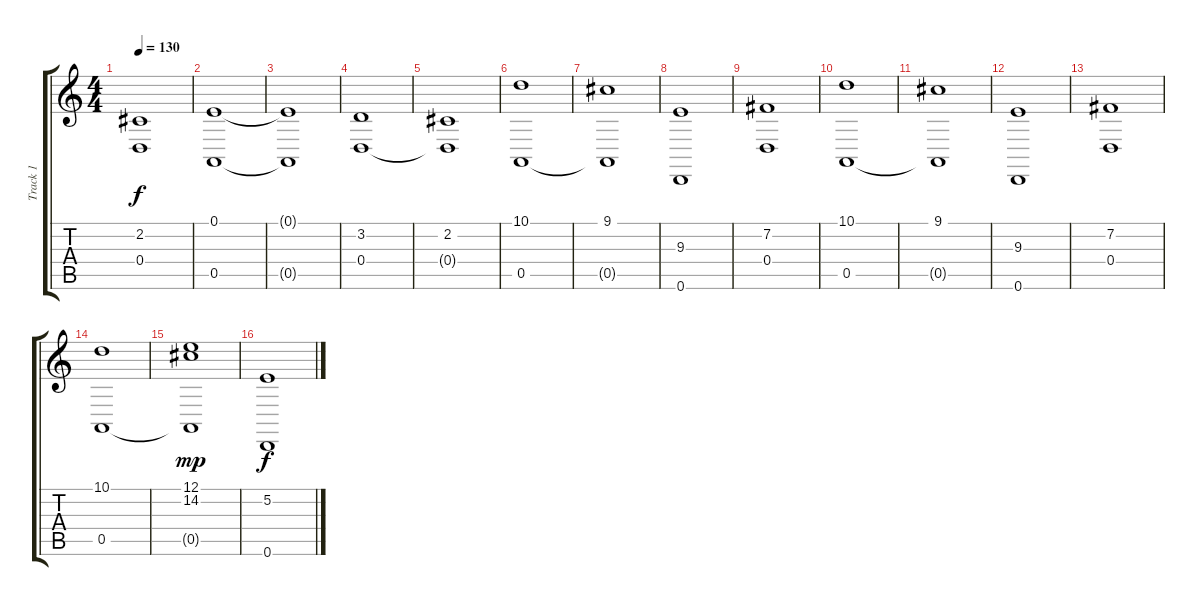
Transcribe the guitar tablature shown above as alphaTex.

\track ("Track 1" "Track 1") {instrument synthstrings2}
\staff {score tabs}
\tuning (E4 B3 G3 D3 A2 D2) {hide}
\ts (4 4)
\tempo 130
\clef g2
\ks c
(2.2 0.4{t}).1{dy f} |
(0.1 0.5).1 |
(0.1{t} 0.5{t}).1 |
(3.2 0.4).1 |
(2.2 0.4{t}).1 |
(10.1 0.5).1 |
(9.1 0.5{t}).1 |
(9.3 0.6).1 |
(7.2 0.4).1 |
(10.1 0.5).1 |
(9.1 0.5{t}).1 |
(9.3 0.6).1 |
(7.2 0.4).1 |
(10.1 0.5).1 |
(12.1 14.2 0.5{t}).1{dy mp} |
(5.2 0.6).1{dy f}
